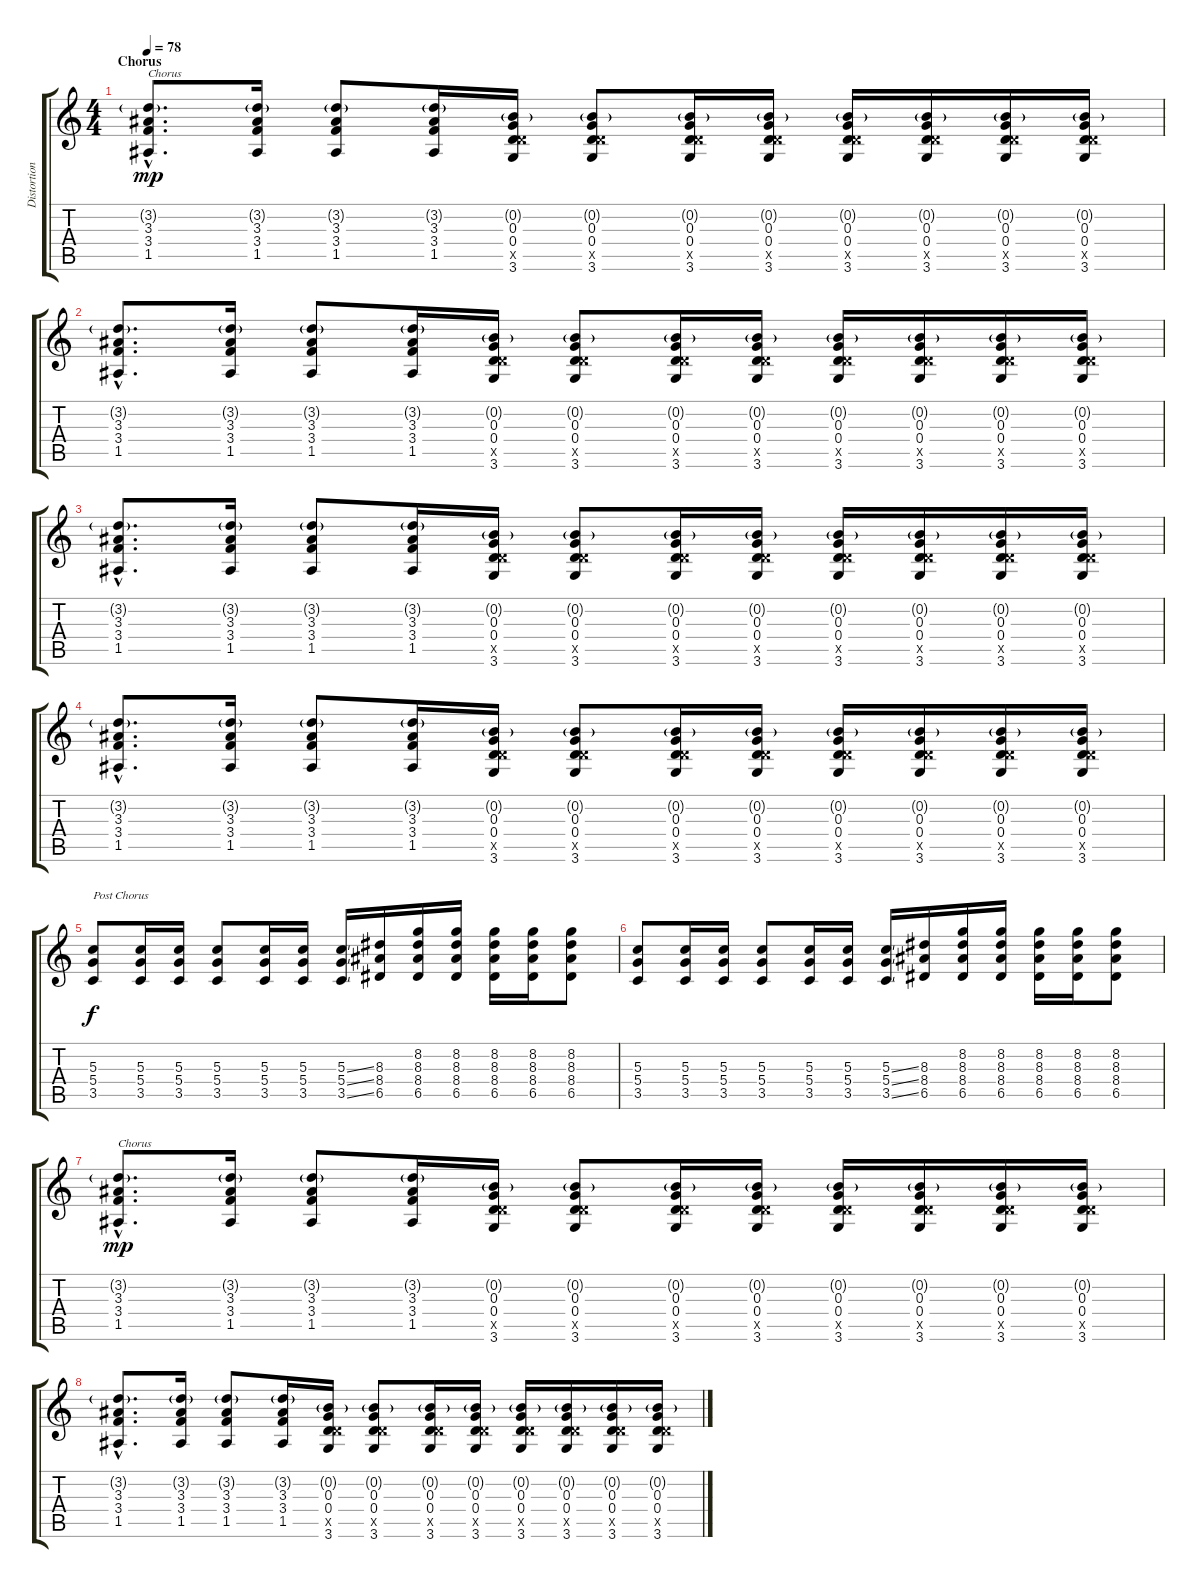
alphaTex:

\track ("Distortion Guitar" "Distortion") {instrument overdrivenguitar}
\staff {score tabs}
\tuning (E4 B3 G3 D3 A2 E2) {hide}
\ts (4 4)
\section ("" "Chorus")
\tempo 78
\clef g2
\ks c
(3.2{g hac} 3.3{hac} 3.4{hac} 1.5{hac}).8{d txt "Chorus" dy mp} (3.2{g} 3.3 3.4 1.5).16 (3.2{g} 3.3 3.4 1.5).8 (3.2{g} 3.3 3.4 1.5).16 (0.2{g} 0.3 0.4 5.5{x} 3.6).16 (0.2{g} 0.3 0.4 5.5{x} 3.6).8 (0.2{g} 0.3 0.4 5.5{x} 3.6).16 (0.2{g} 0.3 0.4 5.5{x} 3.6).16 (0.2{g} 0.3 0.4 5.5{x} 3.6).16 (0.2{g} 0.3 0.4 5.5{x} 3.6).16 (0.2{g} 0.3 0.4 5.5{x} 3.6).16 (0.2{g} 0.3 0.4 5.5{x} 3.6).16 |
(3.2{g hac} 3.3{hac} 3.4{hac} 1.5{hac}).8{d} (3.2{g} 3.3 3.4 1.5).16 (3.2{g} 3.3 3.4 1.5).8 (3.2{g} 3.3 3.4 1.5).16 (0.2{g} 0.3 0.4 5.5{x} 3.6).16 (0.2{g} 0.3 0.4 5.5{x} 3.6).8 (0.2{g} 0.3 0.4 5.5{x} 3.6).16 (0.2{g} 0.3 0.4 5.5{x} 3.6).16 (0.2{g} 0.3 0.4 5.5{x} 3.6).16 (0.2{g} 0.3 0.4 5.5{x} 3.6).16 (0.2{g} 0.3 0.4 5.5{x} 3.6).16 (0.2{g} 0.3 0.4 5.5{x} 3.6).16 |
(3.2{g hac} 3.3{hac} 3.4{hac} 1.5{hac}).8{d} (3.2{g} 3.3 3.4 1.5).16 (3.2{g} 3.3 3.4 1.5).8 (3.2{g} 3.3 3.4 1.5).16 (0.2{g} 0.3 0.4 5.5{x} 3.6).16 (0.2{g} 0.3 0.4 5.5{x} 3.6).8 (0.2{g} 0.3 0.4 5.5{x} 3.6).16 (0.2{g} 0.3 0.4 5.5{x} 3.6).16 (0.2{g} 0.3 0.4 5.5{x} 3.6).16 (0.2{g} 0.3 0.4 5.5{x} 3.6).16 (0.2{g} 0.3 0.4 5.5{x} 3.6).16 (0.2{g} 0.3 0.4 5.5{x} 3.6).16 |
(3.2{g hac} 3.3{hac} 3.4{hac} 1.5{hac}).8{d} (3.2{g} 3.3 3.4 1.5).16 (3.2{g} 3.3 3.4 1.5).8 (3.2{g} 3.3 3.4 1.5).16 (0.2{g} 0.3 0.4 5.5{x} 3.6).16 (0.2{g} 0.3 0.4 5.5{x} 3.6).8 (0.2{g} 0.3 0.4 5.5{x} 3.6).16 (0.2{g} 0.3 0.4 5.5{x} 3.6).16 (0.2{g} 0.3 0.4 5.5{x} 3.6).16 (0.2{g} 0.3 0.4 5.5{x} 3.6).16 (0.2{g} 0.3 0.4 5.5{x} 3.6).16 (0.2{g} 0.3 0.4 5.5{x} 3.6).16 |
(5.3 5.4 3.5).8{txt "Post Chorus" dy f} (5.3 5.4 3.5).16 (5.3 5.4 3.5).16 (5.3 5.4 3.5).8 (5.3 5.4 3.5).16 (5.3 5.4 3.5).16 (5.3{ss} 5.4{ss} 3.5{ss}).16 (8.3 8.4 6.5).16 (8.2 8.3 8.4 6.5).16 (8.2 8.3 8.4 6.5).16 (8.2 8.3 8.4 6.5).16 (8.2 8.3 8.4 6.5).16 (8.2 8.3 8.4 6.5).8 |
(5.3 5.4 3.5).8 (5.3 5.4 3.5).16 (5.3 5.4 3.5).16 (5.3 5.4 3.5).8 (5.3 5.4 3.5).16 (5.3 5.4 3.5).16 (5.3{ss} 5.4{ss} 3.5{ss}).16 (8.3 8.4 6.5).16 (8.2 8.3 8.4 6.5).16 (8.2 8.3 8.4 6.5).16 (8.2 8.3 8.4 6.5).16 (8.2 8.3 8.4 6.5).16 (8.2 8.3 8.4 6.5).8 |
(3.2{g hac} 3.3{hac} 3.4{hac} 1.5{hac}).8{d txt "Chorus" dy mp} (3.2{g} 3.3 3.4 1.5).16 (3.2{g} 3.3 3.4 1.5).8 (3.2{g} 3.3 3.4 1.5).16 (0.2{g} 0.3 0.4 5.5{x} 3.6).16 (0.2{g} 0.3 0.4 5.5{x} 3.6).8 (0.2{g} 0.3 0.4 5.5{x} 3.6).16 (0.2{g} 0.3 0.4 5.5{x} 3.6).16 (0.2{g} 0.3 0.4 5.5{x} 3.6).16 (0.2{g} 0.3 0.4 5.5{x} 3.6).16 (0.2{g} 0.3 0.4 5.5{x} 3.6).16 (0.2{g} 0.3 0.4 5.5{x} 3.6).16 |
(3.2{g hac} 3.3{hac} 3.4{hac} 1.5{hac}).8{d} (3.2{g} 3.3 3.4 1.5).16 (3.2{g} 3.3 3.4 1.5).8 (3.2{g} 3.3 3.4 1.5).16 (0.2{g} 0.3 0.4 5.5{x} 3.6).16 (0.2{g} 0.3 0.4 5.5{x} 3.6).8 (0.2{g} 0.3 0.4 5.5{x} 3.6).16 (0.2{g} 0.3 0.4 5.5{x} 3.6).16 (0.2{g} 0.3 0.4 5.5{x} 3.6).16 (0.2{g} 0.3 0.4 5.5{x} 3.6).16 (0.2{g} 0.3 0.4 5.5{x} 3.6).16 (0.2{g} 0.3 0.4 5.5{x} 3.6).16
